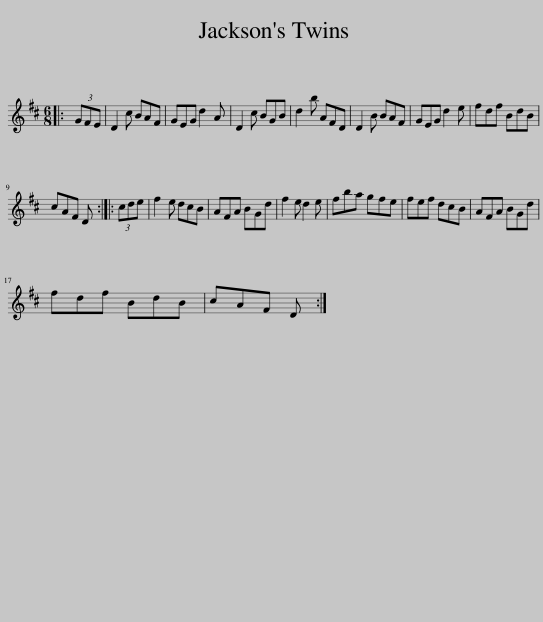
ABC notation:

X:1
L:1/8
M:6/8
I:linebreak $
K:D
V:1 treble
V:1
|: (3GFE | D2 c BAF | GEG d2 A | D2 c BGB | d2 b AFD | %5
 D2 B BAF | GEG d2 e | fdf BdB |$ cAF D :: (3cde | %10
 f2 e dcB | AFA BGd | f2 e d2 e | fba gfe | fef dcB | %15
 AFA BGd |$ fdf BdB | cAF D :| %18
